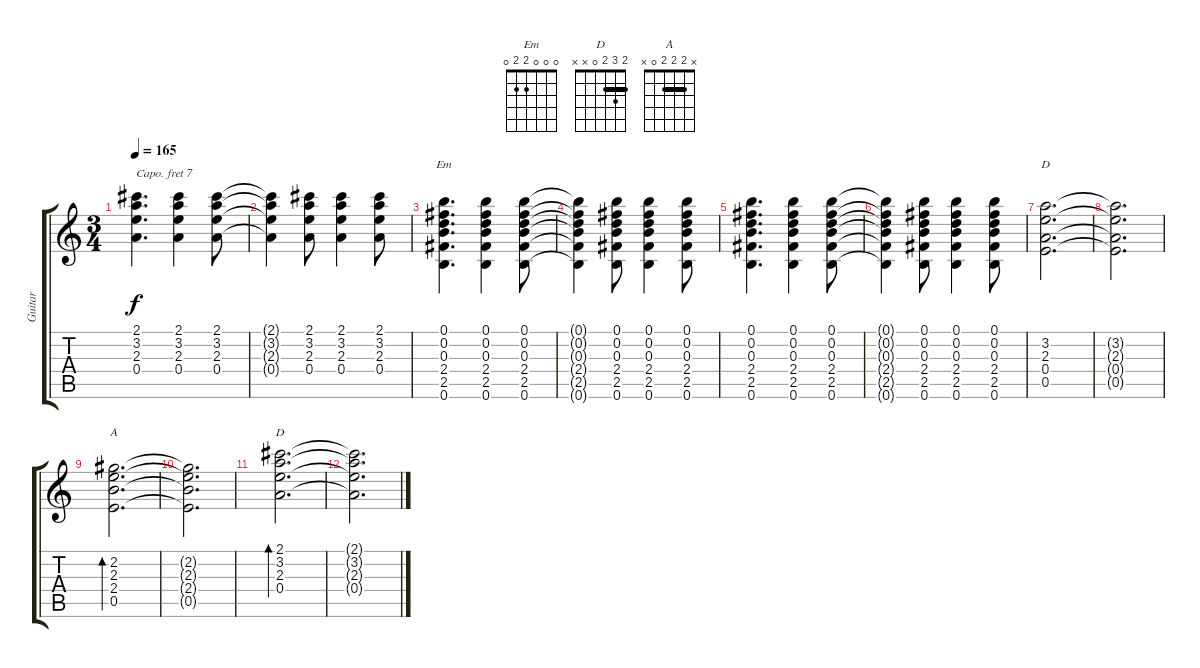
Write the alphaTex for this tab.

\track ("Guitar" "Guitar") {instrument acousticguitarsteel}
\staff {score tabs}
\capo 7
\tuning (E4 B3 G3 D3 A2 E2) {hide}
\chord ("Em" 0 0 0 2 2 0)
\chord ("D" x 3 2 0 0 x)
\chord ("A" x 2 2 2 0 x) {barre 2}
\chord ("D" 2 3 2 0 x x) {barre 2}
\ts (3 4)
\tempo 165
\clef g2
\ks c
(2.1 3.2 2.3 0.4).4{d dy f} (2.1 3.2 2.3 0.4).4 (2.1 3.2 2.3 0.4).8 |
(2.1{t} 3.2{t} 2.3{t} 0.4{t}).4 (2.1 3.2 2.3 0.4).8 (2.1 3.2 2.3 0.4).4 (2.1 3.2 2.3 0.4).8 |
(0.1 0.2 0.3 2.4 2.5 0.6).4{d ch "Em"} (0.1 0.2 0.3 2.4 2.5 0.6).4 (0.1 0.2 0.3 2.4 2.5 0.6).8 |
(0.1{t} 0.2{t} 0.3{t} 2.4{t} 2.5{t} 0.6{t}).4 (0.1 0.2 0.3 2.4 2.5 0.6).8 (0.1 0.2 0.3 2.4 2.5 0.6).4 (0.1 0.2 0.3 2.4 2.5 0.6).8 |
(0.1 0.2 0.3 2.4 2.5 0.6).4{d} (0.1 0.2 0.3 2.4 2.5 0.6).4 (0.1 0.2 0.3 2.4 2.5 0.6).8 |
(0.1{t} 0.2{t} 0.3{t} 2.4{t} 2.5{t} 0.6{t}).4 (0.1 0.2 0.3 2.4 2.5 0.6).8 (0.1 0.2 0.3 2.4 2.5 0.6).4 (0.1 0.2 0.3 2.4 2.5 0.6).8 |
(3.2 2.3 0.4 0.5).2{d ch "D"} |
(3.2{t} 2.3{t} 0.4{t} 0.5{t}).2{d} |
(2.2 2.3 2.4 0.5).2{d bd 120 ch "A"} |
(2.2{t} 2.3{t} 2.4{t} 0.5{t}).2{d} |
(2.1 3.2 2.3 0.4).2{d bd 120 ch "D"} |
(2.1{t} 3.2{t} 2.3{t} 0.4{t}).2{d}
